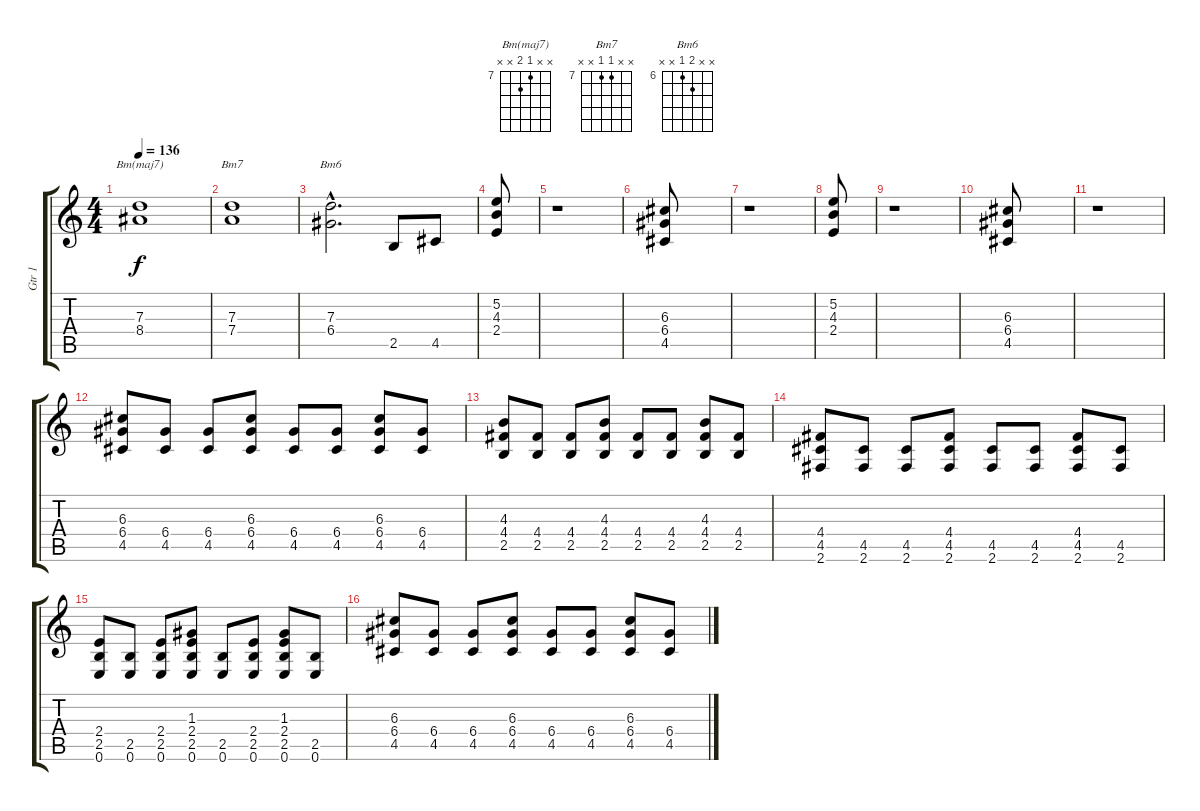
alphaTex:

\track ("Gtr 1" "Gtr 1") {instrument distortionguitar}
\staff {score tabs}
\tuning (E4 B3 G3 D3 A2 E2) {hide}
\chord ("Bm(maj7)" x x 7 8 x x) {firstfret 7}
\chord ("Bm7" x x 7 7 x x) {firstfret 7}
\chord ("Bm6" x x 7 6 x x) {firstfret 6}
\ts (4 4)
\tempo 136
\clef g2
\ks c
(7.3 8.4).1{ch "Bm(maj7)" dy f} |
(7.3 7.4).1{ch "Bm7"} |
(7.3{hac} 6.4{hac}).2{d ch "Bm6"} 2.5.8 4.5.8 |
(5.2 4.3 2.4).8 |
r.1 |
(6.3 6.4 4.5).8 |
r.1 |
(5.2 4.3 2.4).8 |
r.1 |
(6.3 6.4 4.5).8 |
r.1 |
(6.3 6.4 4.5).8 (6.4 4.5).8 (6.4 4.5).8 (6.3 6.4 4.5).8 (6.4 4.5).8 (6.4 4.5).8 (6.3 6.4 4.5).8 (6.4 4.5).8 |
(4.3 4.4 2.5).8 (4.4 2.5).8 (4.4 2.5).8 (4.3 4.4 2.5).8 (4.4 2.5).8 (4.4 2.5).8 (4.3 4.4 2.5).8 (4.4 2.5).8 |
(4.4 4.5 2.6).8 (4.5 2.6).8 (4.5 2.6).8 (4.4 4.5 2.6).8 (4.5 2.6).8 (4.5 2.6).8 (4.4 4.5 2.6).8 (4.5 2.6).8 |
(2.4 2.5 0.6).8 (2.5 0.6).8 (2.4 2.5 0.6).8 (1.3 2.4 2.5 0.6).8 (2.5 0.6).8 (2.4 2.5 0.6).8 (1.3 2.4 2.5 0.6).8 (2.5 0.6).8 |
(6.3 6.4 4.5).8 (6.4 4.5).8 (6.4 4.5).8 (6.3 6.4 4.5).8 (6.4 4.5).8 (6.4 4.5).8 (6.3 6.4 4.5).8 (6.4 4.5).8
